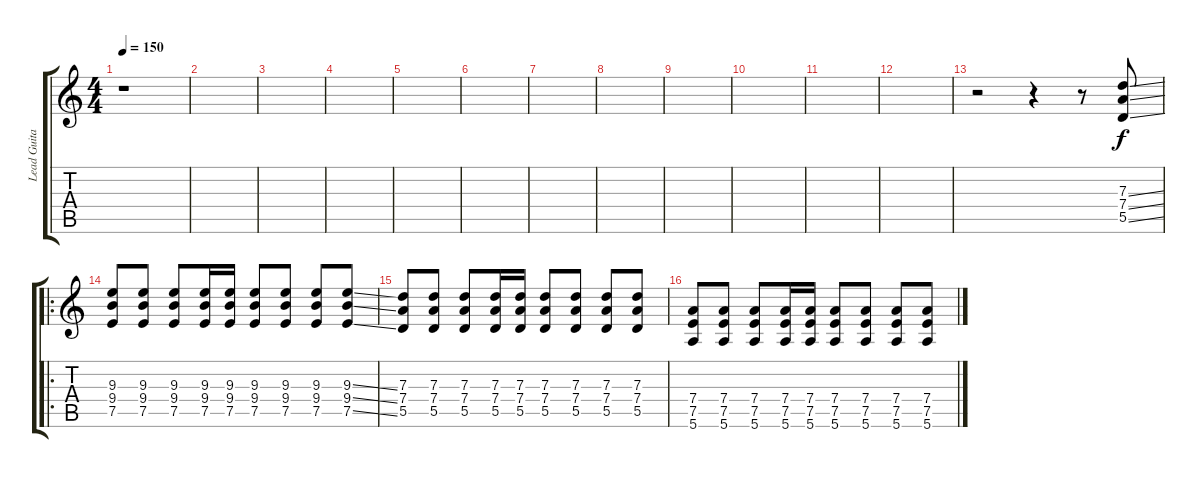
\track ("Lead Guitar" "Lead Guita") {instrument overdrivenguitar}
\staff {score tabs}
\tuning (E4 B3 G3 D3 A2 E2) {hide}
\ts (4 4)
\tempo 150
\clef g2
\ks c
r.1{dy f instrument overdrivenguitar} |
|
|
|
|
|
|
|
|
|
|
|
r.2 r.4 r.8 (7.3{ss} 7.4{ss} 5.5{ss}).8 |
\ro
(9.3 9.4 7.5).8 (9.3 9.4 7.5).8 (9.3 9.4 7.5).8 (9.3 9.4 7.5).16 (9.3 9.4 7.5).16 (9.3 9.4 7.5).8 (9.3 9.4 7.5).8 (9.3 9.4 7.5).8 (9.3{ss} 9.4{ss} 7.5{ss}).8 |
(7.3 7.4 5.5).8 (7.3 7.4 5.5).8 (7.3 7.4 5.5).8 (7.3 7.4 5.5).16 (7.3 7.4 5.5).16 (7.3 7.4 5.5).8 (7.3 7.4 5.5).8 (7.3 7.4 5.5).8 (7.3 7.4 5.5).8 |
(7.4 7.5 5.6).8 (7.4 7.5 5.6).8 (7.4 7.5 5.6).8 (7.4 7.5 5.6).16 (7.4 7.5 5.6).16 (7.4 7.5 5.6).8 (7.4 7.5 5.6).8 (7.4 7.5 5.6).8 (7.4{ss} 7.5{ss} 5.6{ss}).8
